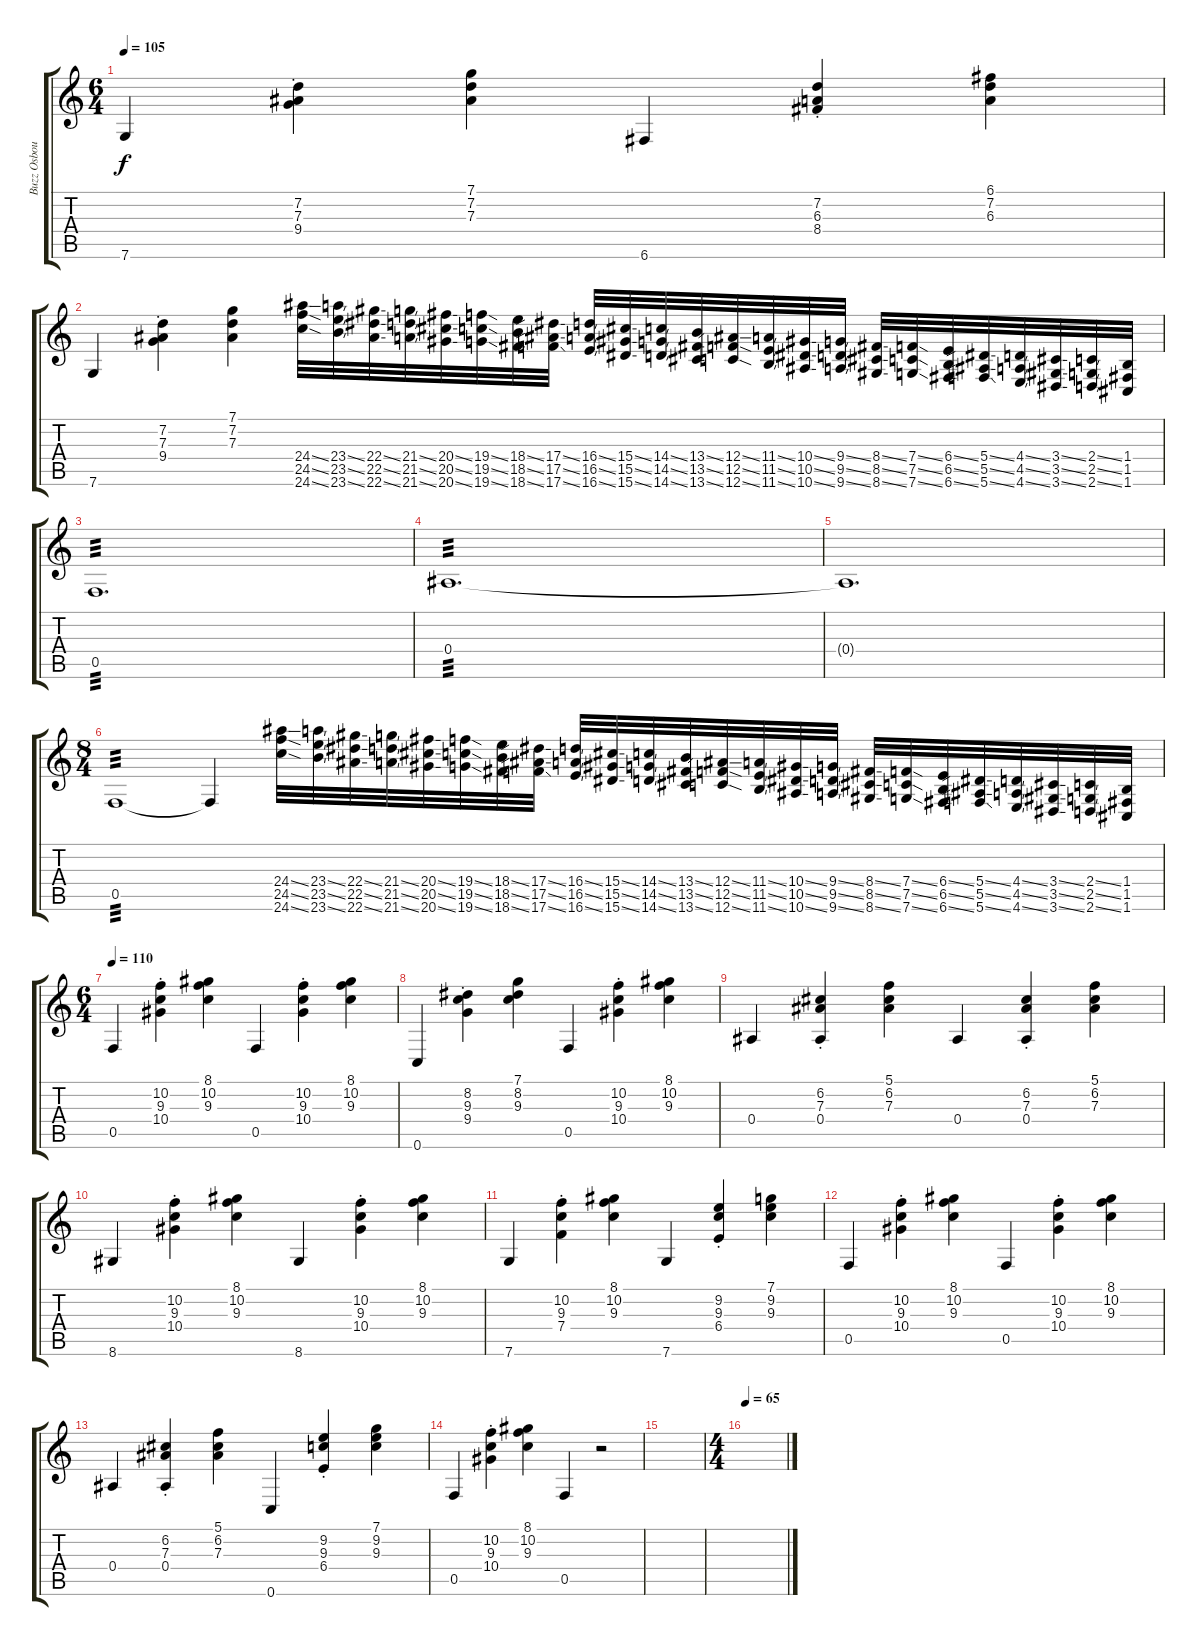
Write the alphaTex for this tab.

\track ("Buzz Osbourne" "Buzz Osbou") {instrument distortionguitar}
\staff {score tabs}
\tuning (C4 G3 Eb3 Bb2 F2 C2) {hide}
\ts (6 4)
\tempo 105
\clef g2
\ks c
7.6.4{dy f} (7.2{st} 7.3{st} 9.4{st}).4 (7.1 7.2 7.3).4 6.6.4 (7.2{st} 6.3{st} 8.4{st}).4 (6.1 7.2 6.3).4 |
7.6.4 (7.2{st} 7.3{st} 9.4{st}).4 (7.1 7.2 7.3).4 (24.4{ss} 24.5{ss} 24.6{ss}).32{volume 16 instrument guitarfretnoise} (23.4{ss} 23.5{ss} 23.6{ss}).32 (22.4{ss} 22.5{ss} 22.6{ss}).32 (21.4{ss} 21.5{ss} 21.6{ss}).32 (20.4{ss} 20.5{ss} 20.6{ss}).32 (19.4{ss} 19.5{ss} 19.6{ss}).32 (18.4{ss} 18.5{ss} 18.6{ss}).32 (17.4{ss} 17.5{ss} 17.6{ss}).32 (16.4{ss} 16.5{ss} 16.6{ss}).32 (15.4{ss} 15.5{ss} 15.6{ss}).32 (14.4{ss} 14.5{ss} 14.6{ss}).32 (13.4{ss} 13.5{ss} 13.6{ss}).32 (12.4{ss} 12.5{ss} 12.6{ss}).32 (11.4{ss} 11.5{ss} 11.6{ss}).32 (10.4{ss} 10.5{ss} 10.6{ss}).32 (9.4{ss} 9.5{ss} 9.6{ss}).32 (8.4{ss} 8.5{ss} 8.6{ss}).32 (7.4{ss} 7.5{ss} 7.6{ss}).32 (6.4{ss} 6.5{ss} 6.6{ss}).32 (5.4{ss} 5.5{ss} 5.6{ss}).32 (4.4{ss} 4.5{ss} 4.6{ss}).32 (3.4{ss} 3.5{ss} 3.6{ss}).32 (2.4{ss} 2.5{ss} 2.6{ss}).32 (1.4 1.5 1.6).32 |
0.5.1{d tp 3 volume 14 instrument distortionguitar} |
0.4.1{d tp 3} |
0.4{t}.1{d} |
\ts (8 4)
0.5.1{tp 3} 0.5{t}.4 (24.4{ss} 24.5{ss} 24.6{ss}).32{volume 16 instrument guitarfretnoise} (23.4{ss} 23.5{ss} 23.6{ss}).32 (22.4{ss} 22.5{ss} 22.6{ss}).32 (21.4{ss} 21.5{ss} 21.6{ss}).32 (20.4{ss} 20.5{ss} 20.6{ss}).32 (19.4{ss} 19.5{ss} 19.6{ss}).32 (18.4{ss} 18.5{ss} 18.6{ss}).32 (17.4{ss} 17.5{ss} 17.6{ss}).32 (16.4{ss} 16.5{ss} 16.6{ss}).32 (15.4{ss} 15.5{ss} 15.6{ss}).32 (14.4{ss} 14.5{ss} 14.6{ss}).32 (13.4{ss} 13.5{ss} 13.6{ss}).32 (12.4{ss} 12.5{ss} 12.6{ss}).32 (11.4{ss} 11.5{ss} 11.6{ss}).32 (10.4{ss} 10.5{ss} 10.6{ss}).32 (9.4{ss} 9.5{ss} 9.6{ss}).32 (8.4{ss} 8.5{ss} 8.6{ss}).32 (7.4{ss} 7.5{ss} 7.6{ss}).32 (6.4{ss} 6.5{ss} 6.6{ss}).32 (5.4{ss} 5.5{ss} 5.6{ss}).32 (4.4{ss} 4.5{ss} 4.6{ss}).32 (3.4{ss} 3.5{ss} 3.6{ss}).32 (2.4{ss} 2.5{ss} 2.6{ss}).32 (1.4 1.5 1.6).32 |
\ts (6 4)
\tempo 110
0.5.4{volume 5 instrument electricguitarjazz} (10.2{st} 9.3{st} 10.4{st}).4 (8.1 10.2 9.3).4 0.5.4 (10.2{st} 9.3{st} 10.4{st}).4 (8.1 10.2 9.3).4 |
0.6.4 (8.2{st} 9.3{st} 9.4{st}).4 (7.1 8.2 9.3).4 0.5.4 (10.2{st} 9.3{st} 10.4{st}).4 (8.1 10.2 9.3).4 |
0.4.4 (6.2{st} 7.3{st} 0.4{st}).4 (5.1 6.2 7.3).4 0.4.4 (6.2{st} 7.3{st} 0.4{st}).4 (5.1 6.2 7.3).4 |
8.6.4 (10.2{st} 9.3{st} 10.4{st}).4 (8.1 10.2 9.3).4 8.6.4 (10.2{st} 9.3{st} 10.4{st}).4 (8.1 10.2 9.3).4 |
7.6.4 (10.2{st} 9.3{st} 7.4{st}).4 (8.1 10.2 9.3).4 7.6.4 (9.2{st} 9.3{st} 6.4{st}).4 (7.1 9.2 9.3).4 |
0.5.4 (10.2{st} 9.3{st} 10.4{st}).4 (8.1 10.2 9.3).4 0.5.4 (10.2{st} 9.3{st} 10.4{st}).4 (8.1 10.2 9.3).4 |
0.4.4 (6.2{st} 7.3{st} 0.4{st}).4 (5.1 6.2 7.3).4 0.6.4 (9.2{st} 9.3{st} 6.4{st}).4 (7.1 9.2 9.3).4 |
0.5.4 (10.2{st} 9.3{st} 10.4{st}).4 (8.1 10.2 9.3).4 0.5.4 r.2 |
|
\ts (4 4)
\tempo 65
